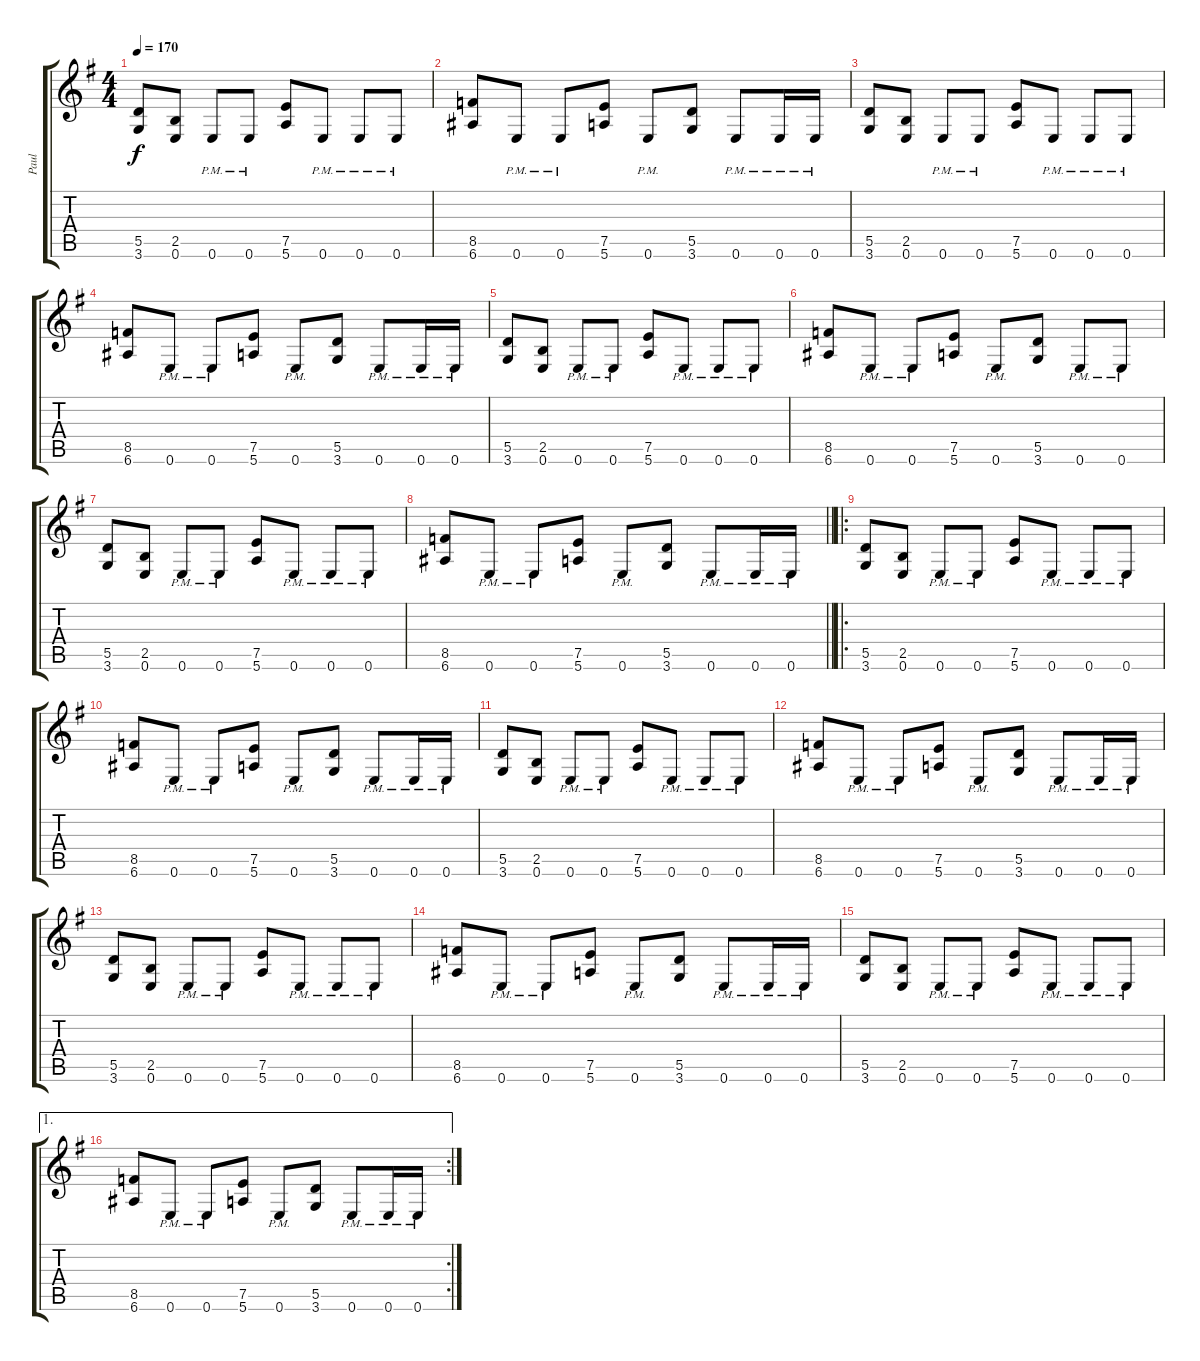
\track ("Paul" "Paul") {instrument overdrivenguitar}
\staff {score tabs}
\tuning (E4 B3 G3 D3 A2 E2) {hide}
\ts (4 4)
\tempo 170
\clef g2
\ks g
(5.5 3.6).8{dy f instrument overdrivenguitar} (2.5 0.6).8 0.6{pm}.8 0.6{pm}.8 (7.5 5.6).8 0.6{pm}.8 0.6{pm}.8 0.6{pm}.8 |
(8.5 6.6).8 0.6{pm}.8 0.6{pm}.8 (7.5 5.6).8 0.6{pm}.8 (5.5 3.6).8 0.6{pm}.8 0.6{pm}.16 0.6{pm}.16 |
(5.5 3.6).8 (2.5 0.6).8 0.6{pm}.8 0.6{pm}.8 (7.5 5.6).8 0.6{pm}.8 0.6{pm}.8 0.6{pm}.8 |
(8.5 6.6).8 0.6{pm}.8 0.6{pm}.8 (7.5 5.6).8 0.6{pm}.8 (5.5 3.6).8 0.6{pm}.8 0.6{pm}.16 0.6{pm}.16 |
(5.5 3.6).8 (2.5 0.6).8 0.6{pm}.8 0.6{pm}.8 (7.5 5.6).8 0.6{pm}.8 0.6{pm}.8 0.6{pm}.8 |
(8.5 6.6).8 0.6{pm}.8 0.6{pm}.8 (7.5 5.6).8 0.6{pm}.8 (5.5 3.6).8 0.6{pm}.8 0.6{pm}.8 |
(5.5 3.6).8 (2.5 0.6).8 0.6{pm}.8 0.6{pm}.8 (7.5 5.6).8 0.6{pm}.8 0.6{pm}.8 0.6{pm}.8 |
\barLineRight lightlight
(8.5 6.6).8 0.6{pm}.8 0.6{pm}.8 (7.5 5.6).8 0.6{pm}.8 (5.5 3.6).8 0.6{pm}.8 0.6{pm}.16 0.6{pm}.16 |
\ro
(5.5 3.6).8 (2.5 0.6).8 0.6{pm}.8 0.6{pm}.8 (7.5 5.6).8 0.6{pm}.8 0.6{pm}.8 0.6{pm}.8 |
(8.5 6.6).8 0.6{pm}.8 0.6{pm}.8 (7.5 5.6).8 0.6{pm}.8 (5.5 3.6).8 0.6{pm}.8 0.6{pm}.16 0.6{pm}.16 |
(5.5 3.6).8 (2.5 0.6).8 0.6{pm}.8 0.6{pm}.8 (7.5 5.6).8 0.6{pm}.8 0.6{pm}.8 0.6{pm}.8 |
(8.5 6.6).8 0.6{pm}.8 0.6{pm}.8 (7.5 5.6).8 0.6{pm}.8 (5.5 3.6).8 0.6{pm}.8 0.6{pm}.16 0.6{pm}.16 |
(5.5 3.6).8 (2.5 0.6).8 0.6{pm}.8 0.6{pm}.8 (7.5 5.6).8 0.6{pm}.8 0.6{pm}.8 0.6{pm}.8 |
(8.5 6.6).8 0.6{pm}.8 0.6{pm}.8 (7.5 5.6).8 0.6{pm}.8 (5.5 3.6).8 0.6{pm}.8 0.6{pm}.16 0.6{pm}.16 |
(5.5 3.6).8 (2.5 0.6).8 0.6{pm}.8 0.6{pm}.8 (7.5 5.6).8 0.6{pm}.8 0.6{pm}.8 0.6{pm}.8 |
\ae 1
\rc 2
(8.5 6.6).8 0.6{pm}.8 0.6{pm}.8 (7.5 5.6).8 0.6{pm}.8 (5.5 3.6).8 0.6{pm}.8 0.6{pm}.16 0.6{pm}.16
